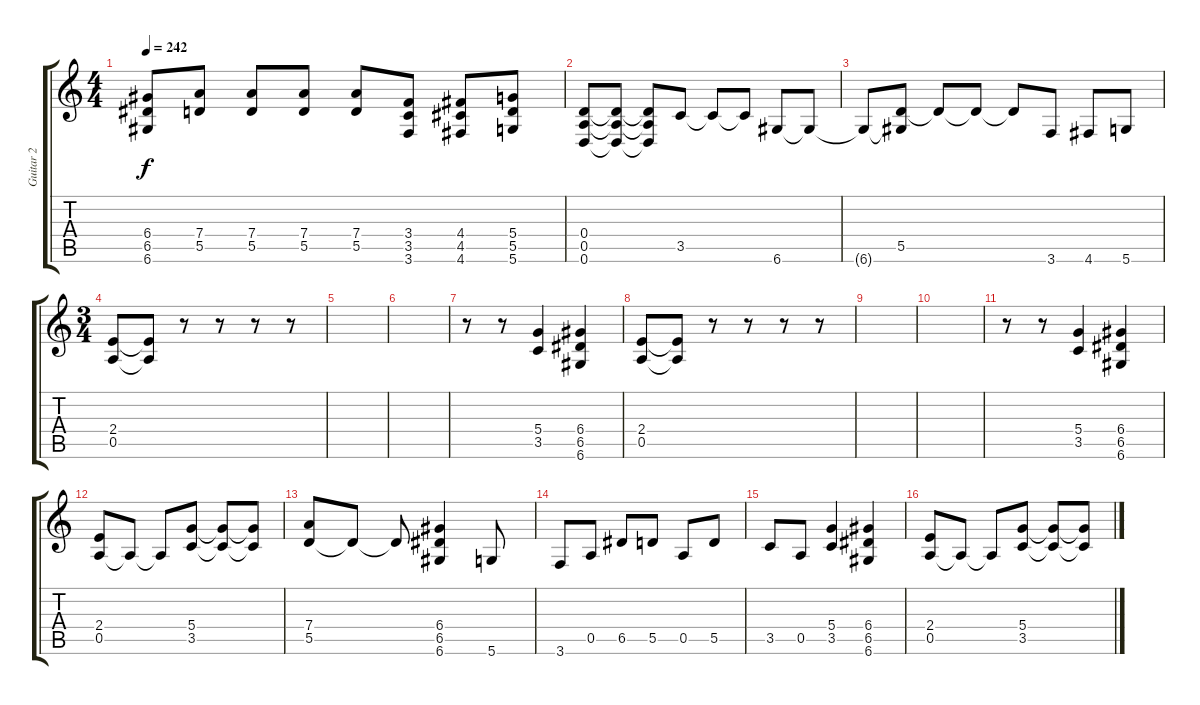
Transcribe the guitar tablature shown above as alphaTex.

\track ("Guitar 2" "Guitar 2") {instrument distortionguitar}
\staff {score tabs}
\tuning (E4 B3 G3 D3 A2 D2) {hide}
\ts (4 4)
\tempo 242
\clef g2
\ks c
(6.4 6.5 6.6).8{dy f} (7.4 5.5).8 (7.4 5.5).8 (7.4 5.5).8 (7.4 5.5).8 (3.4 3.5 3.6).8 (4.4 4.5 4.6).8 (5.4 5.5 5.6).8 |
(0.4 0.5 0.6).8 (0.4{t} 0.5{t} 0.6{t}).8 (0.4{t} 0.5{t} 0.6{t}).8 3.5.8 3.5{t}.8 3.5{t}.8 6.6.8 6.6{t}.8 |
6.6{t}.8 (5.5 6.6{t}).8 5.5{t}.8 5.5{t}.8 5.5{t}.8 3.6.8 4.6.8 5.6.8 |
\ts (3 4)
(2.4 0.5).8 (2.4{t} 0.5{t}).8 r.8 r.8 r.8 r.8 |
|
|
r.8 r.8 (5.4 3.5).4 (6.4 6.5 6.6).4 |
(2.4 0.5).8 (2.4{t} 0.5{t}).8 r.8 r.8 r.8 r.8 |
|
|
r.8 r.8 (5.4 3.5).4 (6.4 6.5 6.6).4 |
(2.4 0.5).8 0.5{t}.8 0.5{t}.8 (5.4 3.5).8 (5.4{t} 3.5{t}).8 (5.4{t} 3.5{t}).8 |
(7.4 5.5).8 5.5{t}.8 5.5{t}.8 (6.4 6.5 6.6).4 5.6.8 |
3.6.8 0.5.8 6.5.8 5.5.8 0.5.8 5.5.8 |
3.5.8 0.5.8 (5.4 3.5).4 (6.4 6.5 6.6).4 |
(2.4 0.5).8 0.5{t}.8 0.5{t}.8 (5.4 3.5).8 (5.4{t} 3.5{t}).8 (5.4{t} 3.5{t}).8
